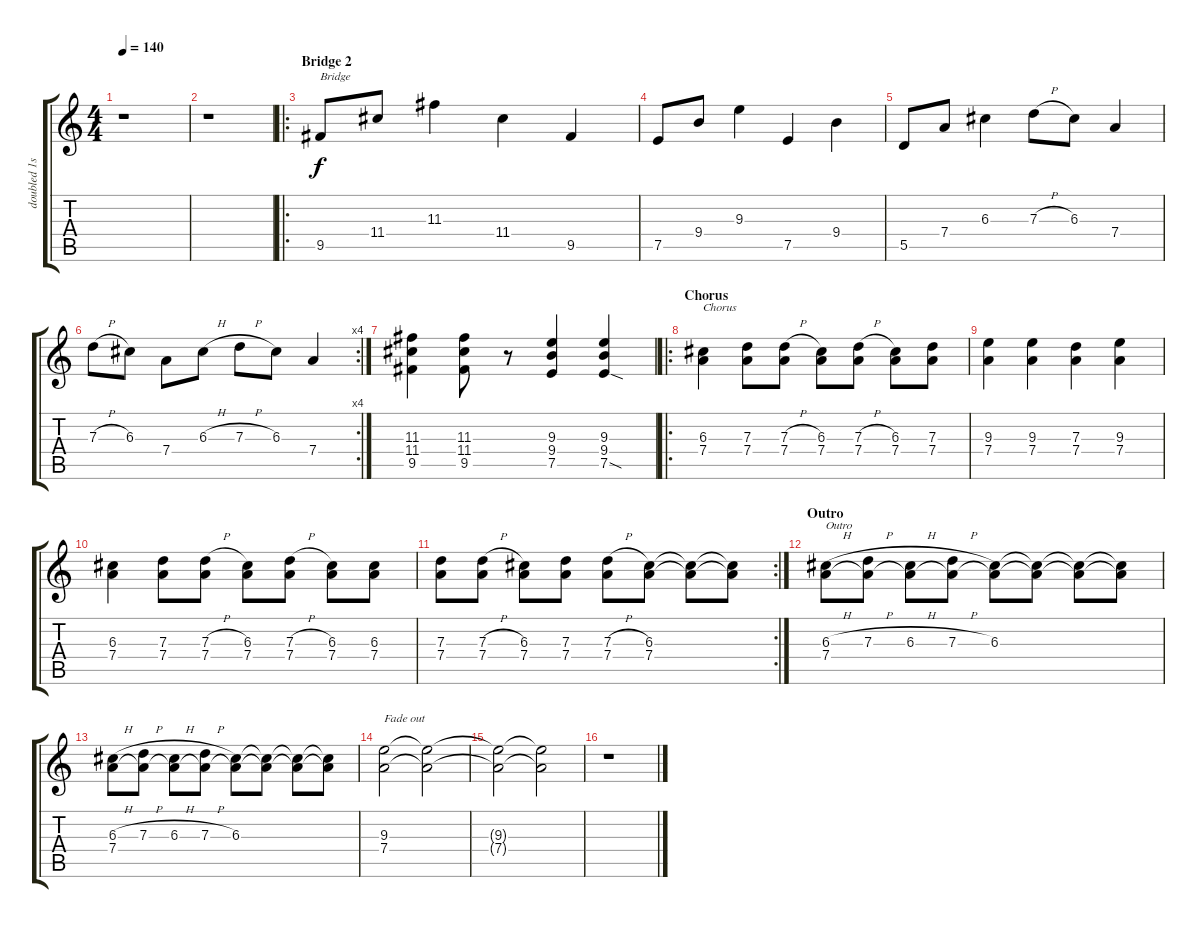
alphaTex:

\track ("doubled 1st guitar" "doubled 1s") {instrument overdrivenguitar}
\staff {score tabs}
\tuning (E4 B3 G3 D3 A2 E2) {hide}
\ts (4 4)
\tempo 140
\clef g2
\ks c
r.1{dy f} |
r.1 |
\ro
\section ("" "Bridge 2")
9.5.8{txt "Bridge"} 11.4.8 11.3.4 11.4.4 9.5.4 |
7.5.8 9.4.8 9.3.4 7.5.4 9.4.4 |
5.5.8 7.4.8 6.3.4 7.3{h}.8 6.3.8 7.4.4 |
\rc 4
7.3{h}.8 6.3.8 7.4.8 6.3{h}.8 7.3{h}.8 6.3.8 7.4.4 |
(11.3 11.4 9.5).4 (11.3 11.4 9.5).8 r.8 (9.3 9.4 7.5).4 (9.3 9.4 7.5{sod}).4 |
\ro
\section ("" "Chorus")
(6.3 7.4).4{txt "Chorus"} (7.3 7.4).8 (7.3{h} 7.4).8 (6.3 7.4).8 (7.3{h} 7.4).8 (6.3 7.4).8 (7.3 7.4).8 |
(9.3 7.4).4 (9.3 7.4).4 (7.3 7.4).4 (9.3 7.4).4 |
(6.3 7.4).4 (7.3 7.4).8 (7.3{h} 7.4).8 (6.3 7.4).8 (7.3{h} 7.4).8 (6.3 7.4).8 (6.3 7.4).8 |
\rc 2
(7.3 7.4).8 (7.3{h} 7.4).8 (6.3 7.4).8 (7.3 7.4).8 (7.3{h} 7.4).8 (6.3 7.4).8 (6.3{t} 7.4{t}).8 (6.3{t} 7.4{t}).8 |
\section ("" "Outro")
(6.3{h} 7.4).8{txt "Outro"} (7.3{h} 7.4{t}).8 (6.3{h} 7.4{t}).8 (7.3{h} 7.4{t}).8 (6.3 7.4{t}).8 (6.3{t} 7.4{t}).8 (6.3{t} 7.4{t}).8 (6.3{t} 7.4{t}).8 |
(6.3{h} 7.4).8 (7.3{h} 7.4{t}).8 (6.3{h} 7.4{t}).8 (7.3{h} 7.4{t}).8 (6.3 7.4{t}).8 (6.3{t} 7.4{t}).8 (6.3{t} 7.4{t}).8 (6.3{t} 7.4{t}).8 |
(9.3 7.4).2{txt "Fade out"} (9.3{t} 7.4{t}).2 |
(9.3{t} 7.4{t}).2 (9.3{t} 7.4{t}).2 |
r.1
